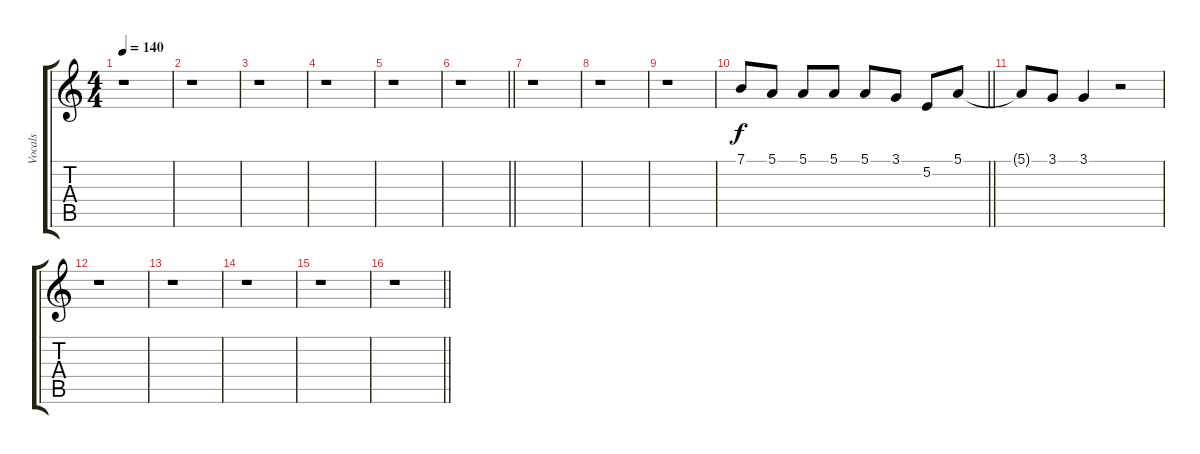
\track ("Vocals" "Vocals") {instrument cello}
\staff {score tabs}
\tuning (E4 B3 G3 D3 A2 E2) {hide}
\ts (4 4)
\tempo 140
\clef g2
\ks c
r.1{dy f} |
r.1 |
r.1 |
r.1 |
r.1 |
\barLineRight lightlight
r.1 |
r.1 |
r.1 |
r.1 |
\barLineRight lightlight
7.1.8 5.1.8 5.1.8 5.1.8 5.1.8 3.1.8 5.2.8 5.1.8 |
5.1{t}.8 3.1.8 3.1.4 r.2 |
r.1 |
r.1 |
r.1 |
r.1 |
\barLineRight lightlight
r.1
